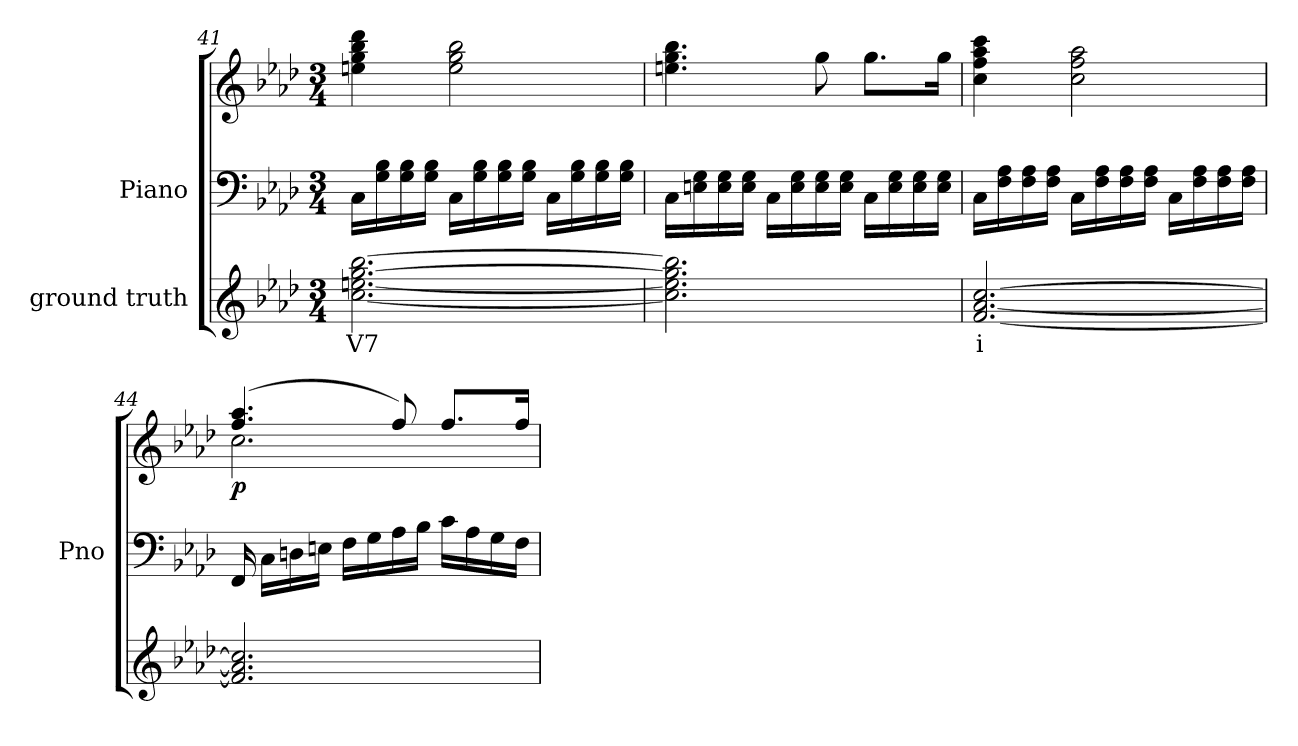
**kern	**text	**kern	**kern	**dynam
*part2	*part2	*part1	*part1	*part1
*staff3	*staff3	*staff2	*staff1	*staff1/2
*I"ground truth	*	*I"Piano	*	*
*	*	*I'Pno	*	*
!!LO:LB:g=z
*	*	*clefF4	*clefG2	*
*k[b-e-a-d-]	*	*k[b-e-a-d-]	*k[b-e-a-d-]	*
*A-:	*	*A-:	*A-:	*
*M3/4	*	*M3/4	*M3/4	*
=41	=41	=41	=41	=41
[2.cc [2.een [2.gg [2.bb-	V7	16C\LL	4een\ 4gg\ 4bb-\ 4ddd-\	.
.	.	16G\ 16B-\	.	.
.	.	16G\ 16B-\	.	.
.	.	16G\ 16B-\JJ	.	.
.	.	16C\LL	2ee\ 2gg\ 2bb-\	.
.	.	16G\ 16B-\	.	.
.	.	16G\ 16B-\	.	.
.	.	16G\ 16B-\JJ	.	.
.	.	16C\LL	.	.
.	.	16G\ 16B-\	.	.
.	.	16G\ 16B-\	.	.
.	.	16G\ 16B-\JJ	.	.
=42	=42	=42	=42	=42
2.cc] 2.ee] 2.gg] 2.bb-]	.	16C\LL	4.een\ 4.gg\ 4.bb-\	.
.	.	16En\ 16G\	.	.
.	.	16E\ 16G\	.	.
.	.	16E\ 16G\JJ	.	.
.	.	16C\LL	.	.
.	.	16E\ 16G\	.	.
.	.	16E\ 16G\	8gg\	.
.	.	16E\ 16G\JJ	.	.
.	.	16C\LL	8.gg\L	.
.	.	16E\ 16G\	.	.
.	.	16E\ 16G\	.	.
.	.	16E\ 16G\JJ	16gg\Jk	.
=43	=43	=43	=43	=43
[2.f [2.a- [2.cc	i	16C\LL	4cc\ 4ff\ 4aa-\ 4ccc\	.
.	.	16F\ 16A-\	.	.
.	.	16F\ 16A-\	.	.
.	.	16F\ 16A-\JJ	.	.
.	.	16C\LL	2cc\ 2ff\ 2aa-\	.
.	.	16F\ 16A-\	.	.
.	.	16F\ 16A-\	.	.
.	.	16F\ 16A-\JJ	.	.
.	.	16C\LL	.	.
.	.	16F\ 16A-\	.	.
.	.	16F\ 16A-\	.	.
.	.	16F\ 16A-\JJ	.	.
!!LO:LB:g=z
=44	=44	=44	=44	=44
*	*	*	*^	*
!	!	!	!	!	!LO:DY:b
2.f] 2.a-] 2.cc]	.	16FF/	(>4.ff/ 4.aa-/	2.cc\	p
.	.	16C\LL	.	.	.
.	.	16Dn\	.	.	.
.	.	16En\JJ	.	.	.
.	.	16F\LL	.	.	.
.	.	16G\	.	.	.
.	.	16A-\	8ff/)	.	.
.	.	16B-\JJ	.	.	.
.	.	16c\LL	8.ff/L	.	.
.	.	16A-\	.	.	.
.	.	16G\	.	.	.
.	.	16F\JJ	16ff/Jk	.	.
*	*	*	*v	*v	*
=	=	=	=	=
*-	*-	*-	*-	*-
